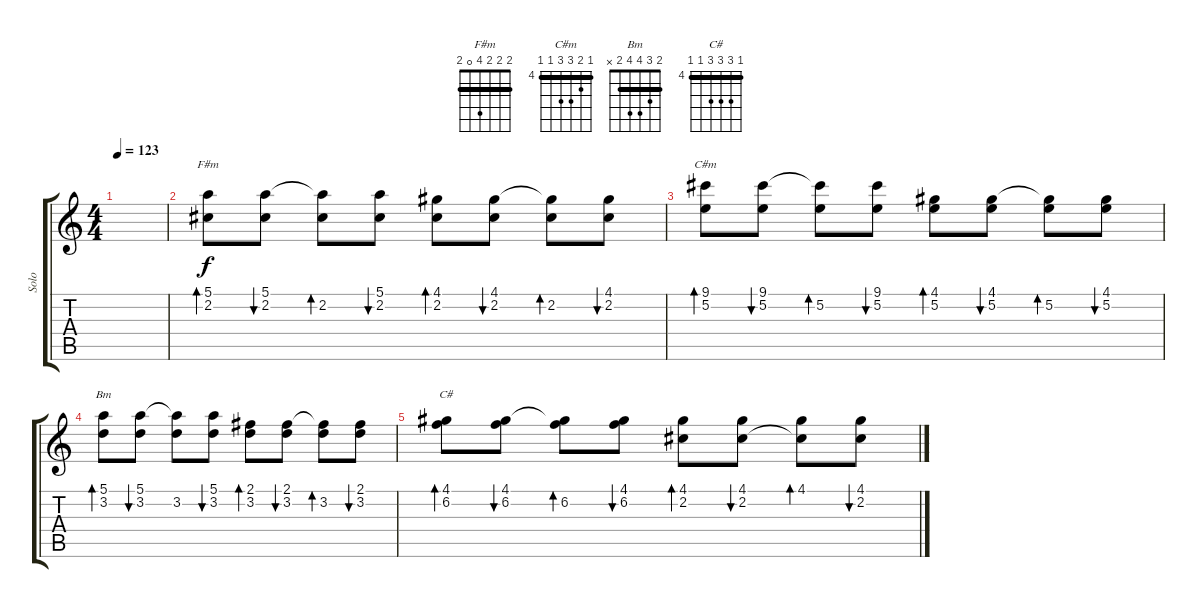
\track ("Solo" "Solo") {instrument electricguitarjazz}
\staff {score tabs}
\tuning (E4 B3 G3 D3 A2 E2) {hide}
\chord ("F#m" 2 2 2 4 0 2) {barre 2}
\chord ("C#m" 4 5 6 6 4 4) {firstfret 4 barre 4}
\chord ("Bm" 2 3 4 4 2 x) {barre 2}
\chord ("C#" 4 6 6 6 4 4) {firstfret 4 barre 4}
\ts (4 4)
\tempo 123
\clef g2
\ks c
|
(5.1 2.2).8{bd 60 ch "F#m"} (5.1 2.2).8{bu 60} (5.1{t} 2.2).8{bd 60} (5.1 2.2).8{bu 60} (4.1 2.2).8{bd 60} (4.1 2.2).8{bu 60} (4.1{t} 2.2).8{bd 60} (4.1 2.2).8{bu 60} |
(9.1 5.2).8{bd 60 ch "C#m"} (9.1 5.2).8{bu 60} (9.1{t} 5.2).8{bd 60} (9.1 5.2).8{bu 60} (4.1 5.2).8{bd 60} (4.1 5.2).8{bu 60} (4.1{t} 5.2).8{bd 60} (4.1 5.2).8{bu 60} |
(5.1 3.2).8{bd 60 ch "Bm"} (5.1 3.2).8{bu 60} (5.1{t} 3.2).8 (5.1 3.2).8{bu 60} (2.1 3.2).8{bd 60} (2.1 3.2).8{bu 60} (2.1{t} 3.2).8{bd 60} (2.1 3.2).8{bu 60} |
(4.1 6.2).8{bd 60 ch "C#"} (4.1 6.2).8{bu 60} (4.1{t} 6.2).8{bd 60} (4.1 6.2).8{bu 60} (4.1 2.2).8{bd 60} (4.1 2.2).8{bu 60} (4.1 2.2{t}).8{bd 60} (4.1 2.2).8{bu 60}
